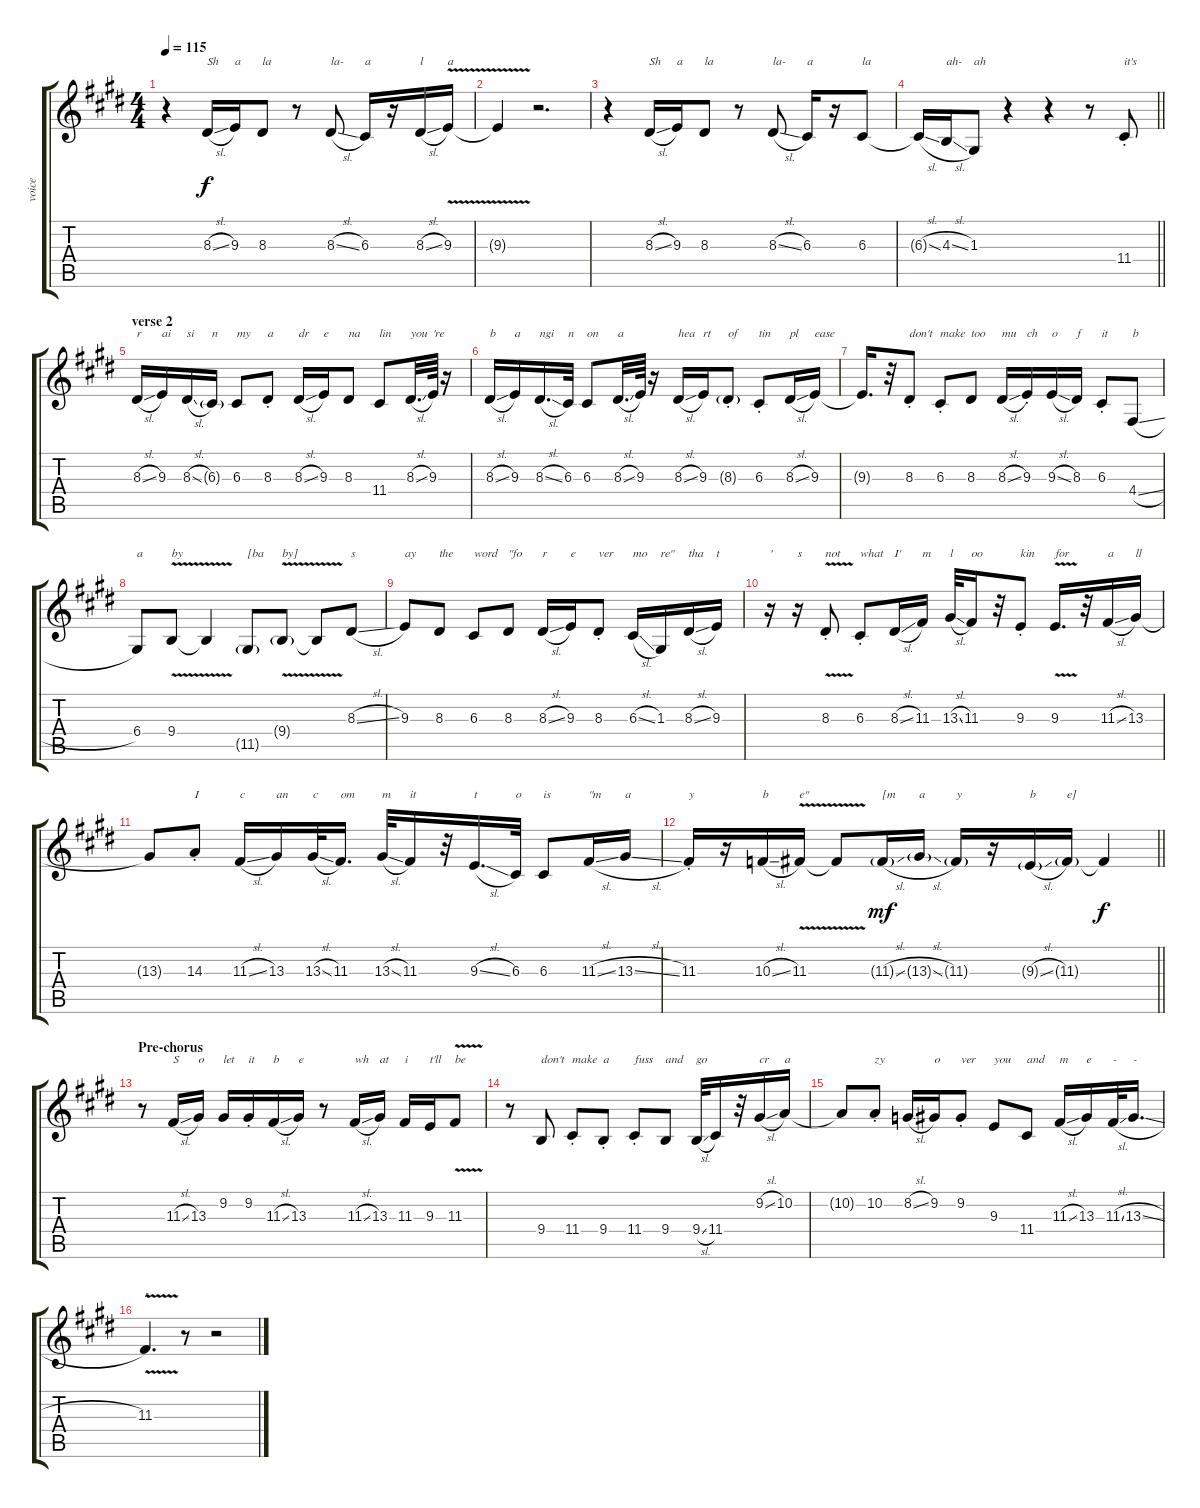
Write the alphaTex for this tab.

\track ("voice" "voice") {instrument lead1square}
\staff {score tabs}
\tuning (E4 B3 G3 D3 A2 E2) {hide}
\ts (4 4)
\tempo 115
\clef g2
\ks c#minor
r.4{dy f} 8.3{sl}.16{txt "Sh"} 9.3.16{txt "a"} 8.3.8{txt "la"} r.8 8.3{sl}.8{txt "la-"} 6.3.16{txt "a"} r.16 8.3{sl}.16{txt "l"} 9.3{v}.16{txt "a"} |
9.3{t}.4 r.2{d} |
r.4 8.3{sl}.16{txt "Sh"} 9.3.16{txt "a"} 8.3.8{txt "la"} r.8 8.3{sl}.8{txt "la-"} 6.3.16{txt "a"} r.16 6.3.8{txt "la"} |
\barLineRight lightlight
6.3{sl t}.16 4.3{sl}.16{txt "ah-"} 1.3.8{txt "ah"} r.4 r.4 r.8 11.4{st}.8{txt "it's"} |
\section ("" "verse 2")
8.3{sl}.16{txt "r"} 9.3.16{txt "ai"} 8.3{sl}.16{txt "si"} 6.3{g}.16{txt "n"} 6.3.8{txt "my"} 8.3{st}.8{txt "a"} 8.3{sl}.16{txt "dr"} 9.3.16{txt "e"} 8.3.8{txt "na"} 11.4.8{txt "lin"} 8.3{sl}.32{d txt "you"} 9.3.64{txt "'re"} r.16 |
8.3{sl}.16{txt "b"} 9.3.16{txt "a"} 8.3{sl}.16{d txt "ngi"} 6.3.32{txt "n"} 6.3.8{txt "on"} 8.3{sl}.32{d txt "a"} 9.3.64 r.16 8.3{sl}.16{txt "hea"} 9.3.16{txt "rt"} 8.3{g st}.8{txt "of"} 6.3{st}.8{txt "tin"} 8.3{sl}.16{txt "pl"} 9.3.16{txt "ease"} |
9.3{t}.16{d} r.32 8.3{st}.8{txt "don't"} 6.3{st}.8{txt "make"} 8.3.8{txt "too"} 8.3{sl}.16{txt "mu"} 9.3{st}.16{txt "ch"} 9.3{sl}.16{txt "o"} 8.3.16{txt "f"} 6.3{st}.8{txt "it"} 4.4{sl}.8{txt "b"} |
6.4.8{txt "a"} 9.4{v}.8{txt "by"} 9.4{t}.4 11.5{g}.8{txt "[ba"} 9.4{v g}.8{txt "by]"} 9.4{t}.8 8.3{sl}.8{txt "s"} |
9.3.8{txt "ay"} 8.3.8{txt "the"} 6.3.8{txt "word"} 8.3.8{txt "\"fo"} 8.3{sl}.16{txt "r"} 9.3.16{txt "e"} 8.3{st}.8{txt "ver"} 6.3{sl}.16{txt "mo"} 1.3.16{txt "re\""} 8.3{sl}.16{txt "tha"} 9.3.16{txt "t"} |
r.16{txt "'"} r.16{txt "s"} 8.3{v st}.8{txt "not"} 6.3{st}.8{txt "what"} 8.3{sl}.16{txt "I'"} 11.3.16{txt "m"} 13.3{sl}.32{txt "l"} 11.3.16{txt "oo"} r.32 9.3{st}.8{txt "kin"} 9.3{v}.16{d txt "for"} r.32 11.3{sl}.16{txt "a"} 13.3.16{txt "ll"} |
13.3{t}.8 14.3{st}.8{txt "I"} 11.3{sl}.16{txt "c"} 13.3.16{txt "an"} 13.3{sl}.32{txt "c"} 11.3.16{d txt "om"} 13.3{sl}.32{txt "m"} 11.3.16{txt "it"} r.32 9.3{sl}.16{d txt "t"} 6.3.32{txt "o"} 6.3.8{txt "is"} 11.3{sl}.16{txt "\"m"} 13.3{sl}.16{txt "a"} |
\barLineRight lightlight
11.3{st}.16{txt "y"} r.16 10.3{sl}.16{txt "b"} 11.3{v}.16{txt "e\""} 11.3{t}.8 11.3{sl g}.16{txt "[m" dy mf} 13.3{sl g}.16{txt "a"} 11.3{g}.16{txt "y"} r.16 9.3{sl g}.16{txt "b"} 11.3{g}.16{txt "e]"} 11.3{t}.4{dy f} |
\section ("" "Pre-chorus")
r.8 11.3{sl}.16{txt "S"} 13.3.16{txt "o"} 9.2.16{txt "let"} 9.2{st}.16{txt "it"} 11.3{sl}.16{txt "b"} 13.3.16{txt "e"} r.8 11.3{sl}.16{txt "wh"} 13.3.16{txt "at"} 11.3.16{txt "i"} 9.3.16{txt "t'll"} 11.3{v}.8{txt "be"} |
r.8 9.4.8{txt "don't"} 11.4{st}.8{txt "make"} 9.4{st}.8{txt "a"} 11.4{st}.8{txt "fuss"} 9.4.8{txt "and"} 9.4{sl}.32{txt "go"} 11.4.16 r.32 9.2{sl}.16{txt "cr"} 10.2.16{txt "a"} |
10.2{t}.8 10.2{st}.8{txt "zy"} 8.2{sl}.16 9.2.16{txt "o"} 9.2{st}.8{txt "ver"} 9.3.8{txt "you"} 11.4.8{txt "and"} 11.3{sl}.16{txt "m"} 13.3.16{txt "e"} 11.3{sl}.32{txt "-"} 13.3{sl}.16{d txt "-"} |
11.3{v}.4{d txt "-"} r.8 r.2
